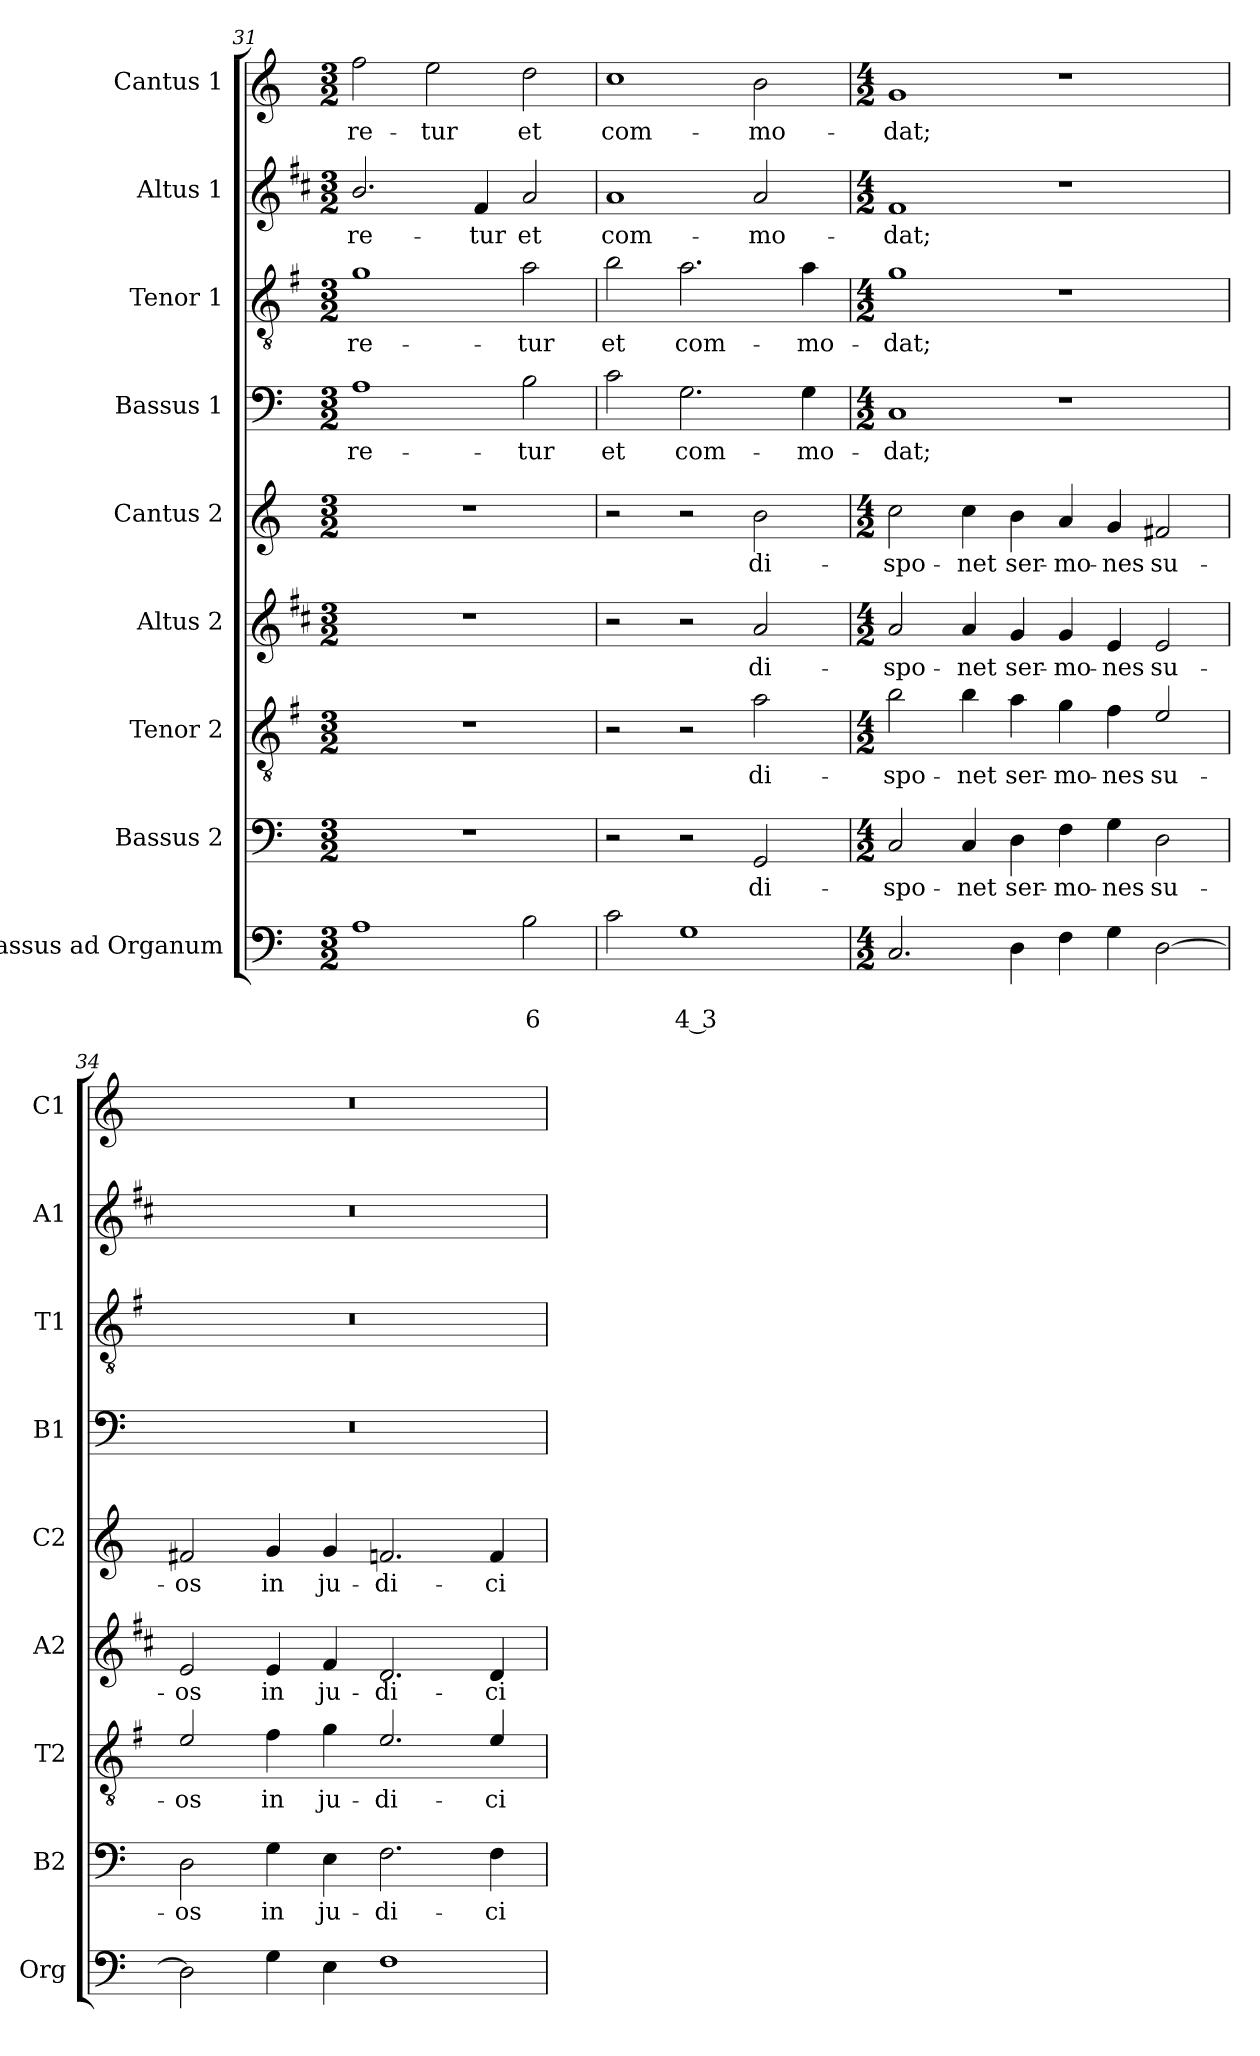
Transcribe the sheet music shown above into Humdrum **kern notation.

**kern	**text	**text	**kern	**text	**kern	**text	**kern	**text	**kern	**text	**kern	**text	**kern	**text	**kern	**text	**kern	**text
*part9	*part9	*part9	*part8	*part8	*part7	*part7	*part6	*part6	*part5	*part5	*part4	*part4	*part3	*part3	*part2	*part2	*part1	*part1
*staff9	*staff9	*staff9	*staff8	*staff8	*staff7	*staff7	*staff6	*staff6	*staff5	*staff5	*staff4	*staff4	*staff3	*staff3	*staff2	*staff2	*staff1	*staff1
*I"Bassus ad Organum	*	*	*I"Bassus 2	*	*I"Tenor 2	*	*I"Altus 2	*	*I"Cantus 2	*	*I"Bassus 1	*	*I"Tenor 1	*	*I"Altus 1	*	*I"Cantus 1	*
*I'Org	*	*	*I'B2	*	*I'T2	*	*I'A2	*	*I'C2	*	*I'B1	*	*I'T1	*	*I'A1	*	*I'C1	*
*clefF4	*	*	*clefF4	*	*clefGv2	*	*clefG2	*	*clefG2	*	*clefF4	*	*clefGv2	*	*clefG2	*	*clefG2	*
*	*	*	*	*	*ITrd4c7	*	*ITrd1c2	*	*	*	*	*	*ITrd4c7	*	*ITrd1c2	*	*	*
*k[]	*	*	*k[]	*	*k[]	*	*k[]	*	*k[]	*	*k[]	*	*k[]	*	*k[]	*	*k[]	*
*C:	*	*	*C:	*	*C:	*	*C:	*	*C:	*	*C:	*	*C:	*	*C:	*	*C:	*
*M3/2	*	*	*M3/2	*	*M3/2	*	*M3/2	*	*M3/2	*	*M3/2	*	*M3/2	*	*M3/2	*	*M3/2	*
=31	=31	=31	=31	=31	=31	=31	=31	=31	=31	=31	=31	=31	=31	=31	=31	=31	=31	=31
!	!	!	!	!	!	!	!	!	!	!	!	!LO:LY:b	!	!LO:LY:b	!	!LO:LY:b	!	!LO:LY:b
1A	.	.	1.r	.	1.r	.	1.r	.	1.r	.	1A	-re-	1c	-re-	2.a/	-re-	2ff\	-re-
!	!	!	!	!	!	!	!	!	!	!	!	!	!	!	!	!	!	!LO:LY:b
.	.	.	.	.	.	.	.	.	.	.	.	.	.	.	.	.	2ee\	-tur
!	!	!	!	!	!	!	!	!	!	!	!	!	!	!	!	!LO:LY:b	!	!
.	.	.	.	.	.	.	.	.	.	.	.	.	.	.	4e/	-tur	.	.
!	!	!LO:LY:b	!	!	!	!	!	!	!	!	!	!LO:LY:b	!	!LO:LY:b	!	!LO:LY:b	!	!LO:LY:b
2B\	.	6	.	.	.	.	.	.	.	.	2B\	-tur	2d\	-tur	2g/	et	2dd\	et
=32	=32	=32	=32	=32	=32	=32	=32	=32	=32	=32	=32	=32	=32	=32	=32	=32	=32	=32
!	!	!	!	!	!	!	!	!	!	!	!	!LO:LY:b	!	!LO:LY:b	!	!LO:LY:b	!	!LO:LY:b
2c\	.	.	2r	.	2r	.	2r	.	2r	.	2c\	et	2e\	et	1g	com-	1cc	com-
!	!	!LO:LY:b	!	!	!	!	!	!	!	!	!	!LO:LY:b	!	!LO:LY:b	!	!	!	!
1G	.	4 3	2r	.	2r	.	2r	.	2r	.	2.G\	com-	2.d\	com-	.	.	.	.
!	!	!	!	!LO:LY:b	!	!LO:LY:b	!	!LO:LY:b	!	!LO:LY:b	!	!	!	!	!	!LO:LY:b	!	!LO:LY:b
.	.	.	2GG/	di-	2d\	di-	2g/	di-	2b\	di-	.	.	.	.	2g/	-mo-	2b\	-mo-
!	!	!	!	!	!	!	!	!	!	!	!	!LO:LY:b	!	!LO:LY:b	!	!	!	!
.	.	.	.	.	.	.	.	.	.	.	4G\	-mo-	4d\	-mo-	.	.	.	.
!!LO:LB:g=z
=33	=33	=33	=33	=33	=33	=33	=33	=33	=33	=33	=33	=33	=33	=33	=33	=33	=33	=33
*M4/2	*	*	*M4/2	*	*M4/2	*	*M4/2	*	*M4/2	*	*M4/2	*	*M4/2	*	*M4/2	*	*M4/2	*
!	!	!	!	!LO:LY:b	!	!LO:LY:b	!	!LO:LY:b	!	!LO:LY:b	!	!LO:LY:b	!	!LO:LY:b	!	!LO:LY:b	!	!LO:LY:b
2.C/	.	.	2C/	-spo-	2e\	-spo-	2g/	-spo-	2cc\	-spo-	1C	-dat;	1c	-dat;	1e	-dat;	1g	-dat;
!	!	!	!	!LO:LY:b	!	!LO:LY:b	!	!LO:LY:b	!	!LO:LY:b	!	!	!	!	!	!	!	!
.	.	.	4C/	-net	4e\	-net	4g/	-net	4cc\	-net	.	.	.	.	.	.	.	.
!	!	!	!	!LO:LY:b	!	!LO:LY:b	!	!LO:LY:b	!	!LO:LY:b	!	!	!	!	!	!	!	!
4D\	.	.	4D\	ser-	4d\	ser-	4f/	ser-	4b\	ser-	.	.	.	.	.	.	.	.
!	!	!	!	!LO:LY:b	!	!LO:LY:b	!	!LO:LY:b	!	!LO:LY:b	!	!	!	!	!	!	!	!
4F\	.	.	4F\	-mo-	4c\	-mo-	4f/	-mo-	4a/	-mo-	1r	.	1r	.	1r	.	1r	.
!	!	!	!	!LO:LY:b	!	!LO:LY:b	!	!LO:LY:b	!	!LO:LY:b	!	!	!	!	!	!	!	!
4G\	.	.	4G\	-nes	4B\	-nes	4d/	-nes	4g/	-nes	.	.	.	.	.	.	.	.
!	!	!	!	!LO:LY:b	!	!LO:LY:b	!	!LO:LY:b	!	!LO:LY:b	!	!	!	!	!	!	!	!
[2D\	.	.	2D\	su-	2A/	su-	2d/	su-	2f#X/	su-	.	.	.	.	.	.	.	.
=34	=34	=34	=34	=34	=34	=34	=34	=34	=34	=34	=34	=34	=34	=34	=34	=34	=34	=34
!	!	!	!	!LO:LY:b	!	!LO:LY:b	!	!LO:LY:b	!	!LO:LY:b	!	!	!	!	!	!	!	!
2D\]	.	.	2D\	-os	2A/	-os	2d/	-os	2f#X/	-os	0r	.	0r	.	0r	.	0r	.
!	!	!	!	!LO:LY:b	!	!LO:LY:b	!	!LO:LY:b	!	!LO:LY:b	!	!	!	!	!	!	!	!
4G\	.	.	4G\	in	4B\	in	4d/	in	4g/	in	.	.	.	.	.	.	.	.
!	!	!	!	!LO:LY:b	!	!LO:LY:b	!	!LO:LY:b	!	!LO:LY:b	!	!	!	!	!	!	!	!
4E\	.	.	4E\	ju-	4c\	ju-	4e/	ju-	4g/	ju-	.	.	.	.	.	.	.	.
!	!	!	!	!LO:LY:b	!	!LO:LY:b	!	!LO:LY:b	!	!LO:LY:b	!	!	!	!	!	!	!	!
1F	.	.	2.F\	-di-	2.A/	-di-	2.c/	-di-	2.fn/	-di-	.	.	.	.	.	.	.	.
!	!	!	!	!LO:LY:b	!	!LO:LY:b	!	!LO:LY:b	!	!LO:LY:b	!	!	!	!	!	!	!	!
.	.	.	4F\	-ci-	4A/	-ci-	4c/	-ci-	4f/	-ci-	.	.	.	.	.	.	.	.
=	=	=	=	=	=	=	=	=	=	=	=	=	=	=	=	=	=	=
*-	*-	*-	*-	*-	*-	*-	*-	*-	*-	*-	*-	*-	*-	*-	*-	*-	*-	*-
